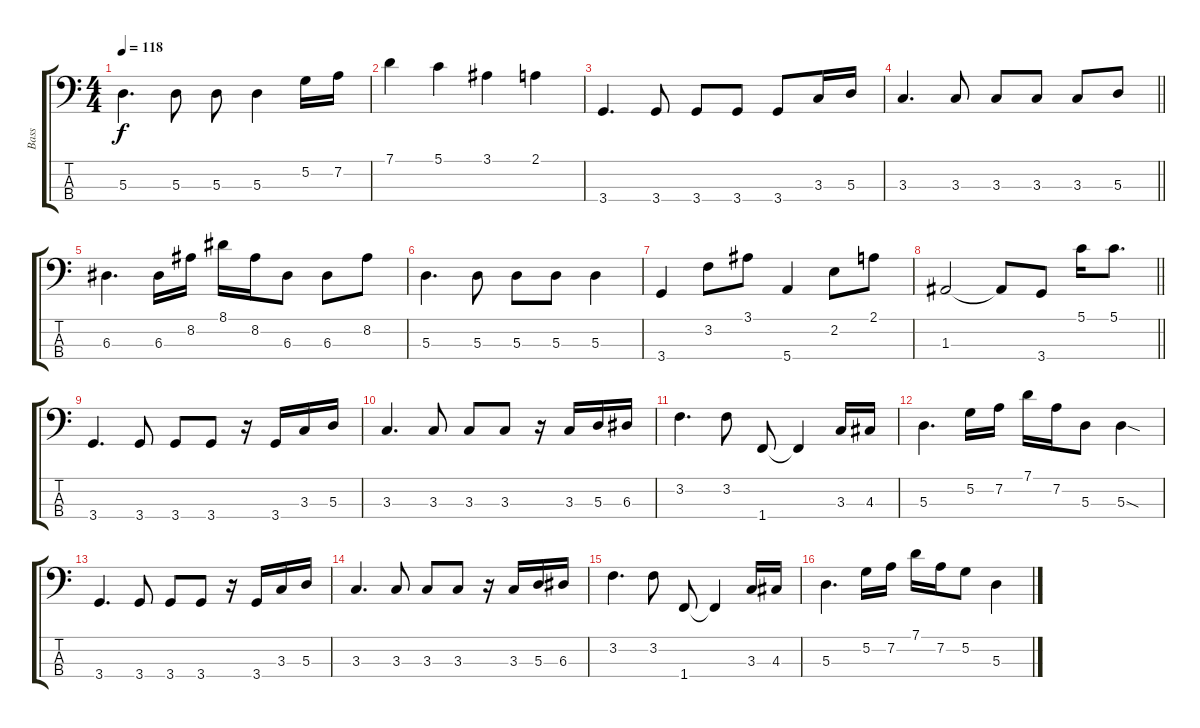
\track ("Bass" "Bass") {instrument electricbassfinger}
\staff {score tabs}
\tuning (G2 D2 A1 E1) {hide}
\ts (4 4)
\tempo 118
\clef f4
\ks c
5.3.4{d dy f} 5.3.8 5.3.8 5.3.4 5.2.16 7.2.16 |
7.1.4 5.1.4 3.1.4 2.1.4 |
3.4.4{d} 3.4.8 3.4.8 3.4.8 3.4.8 3.3.16 5.3.16 |
\barLineRight lightlight
3.3.4{d} 3.3.8 3.3.8 3.3.8 3.3.8 5.3.8 |
6.3.4{d} 6.3.16 8.2.16 8.1.16 8.2.16 6.3.8 6.3.8 8.2.8 |
5.3.4{d} 5.3.8 5.3.8 5.3.8 5.3.4 |
3.4.4 3.2.8 3.1.8 5.4.4 2.2.8 2.1.8 |
\barLineRight lightlight
1.3.2 1.3{t}.8 3.4.8 5.1.16 5.1.8{d} |
3.4.4{d} 3.4.8 3.4.8 3.4.8 r.16 3.4.16 3.3.16 5.3.16 |
3.3.4{d} 3.3.8 3.3.8 3.3.8 r.16 3.3.16 5.3.16 6.3.16 |
3.2.4{d} 3.2.8 1.4.8 1.4{t}.4 3.3.16 4.3.16 |
5.3.4{d} 5.2.16 7.2.16 7.1.16 7.2.16 5.3.8 5.3{sod}.4 |
3.4.4{d} 3.4.8 3.4.8 3.4.8 r.16 3.4.16 3.3.16 5.3.16 |
3.3.4{d} 3.3.8 3.3.8 3.3.8 r.16 3.3.16 5.3.16 6.3.16 |
3.2.4{d} 3.2.8 1.4.8 1.4{t}.4 3.3.16 4.3.16 |
5.3.4{d} 5.2.16 7.2.16 7.1.16 7.2.16 5.2.8 5.3.4
